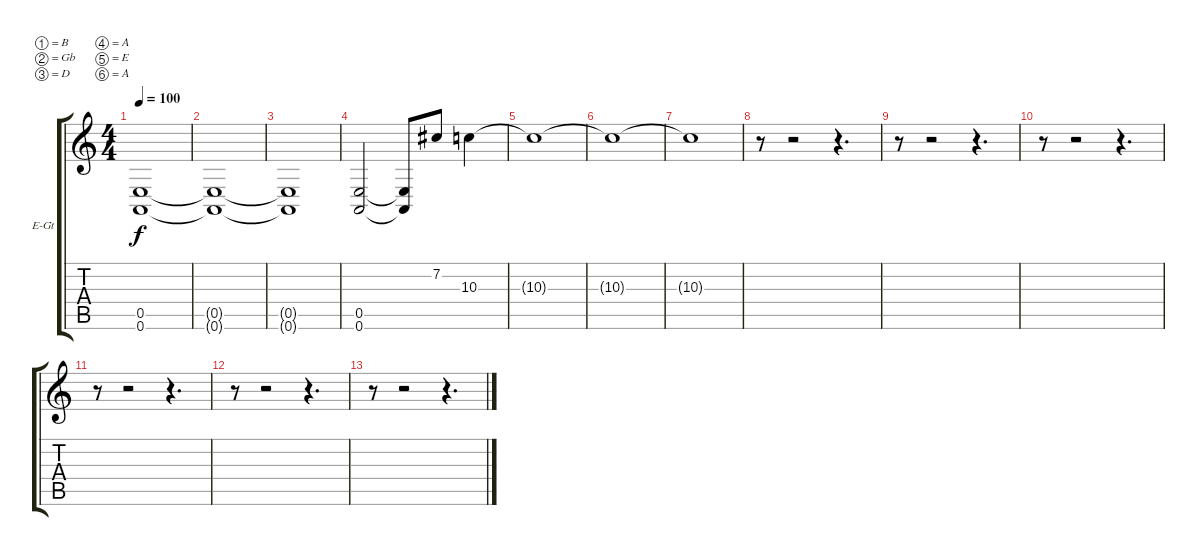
\bracketExtendMode groupsimilarinstruments
\firstSystemTrackNameOrientation horizontal
\otherSystemsTrackNameOrientation horizontal
\track ("Jim Root" "E-Gt") {instrument distortionguitar}
\staff {score tabs}
\tuning (B3 Gb3 D3 A2 E2 A1)
\ts (4 4)
\tempo 100
\clef g2
\ks c
(0.5{t} 0.6{t}).1{dy f} |
(0.5{t} 0.6{t}).1 |
(0.5{t} 0.6{t}).1 |
(0.5 0.6).2 (0.5{t} 0.6{t}).8 7.2.8 10.3.4 |
10.3{t}.1 |
10.3{t}.1 |
10.3{t}.1 |
r.8 r.2 r.4{d} |
r.8 r.2 r.4{d} |
r.8 r.2 r.4{d} |
r.8 r.2 r.4{d} |
r.8 r.2 r.4{d} |
r.8 r.2 r.4{d}
